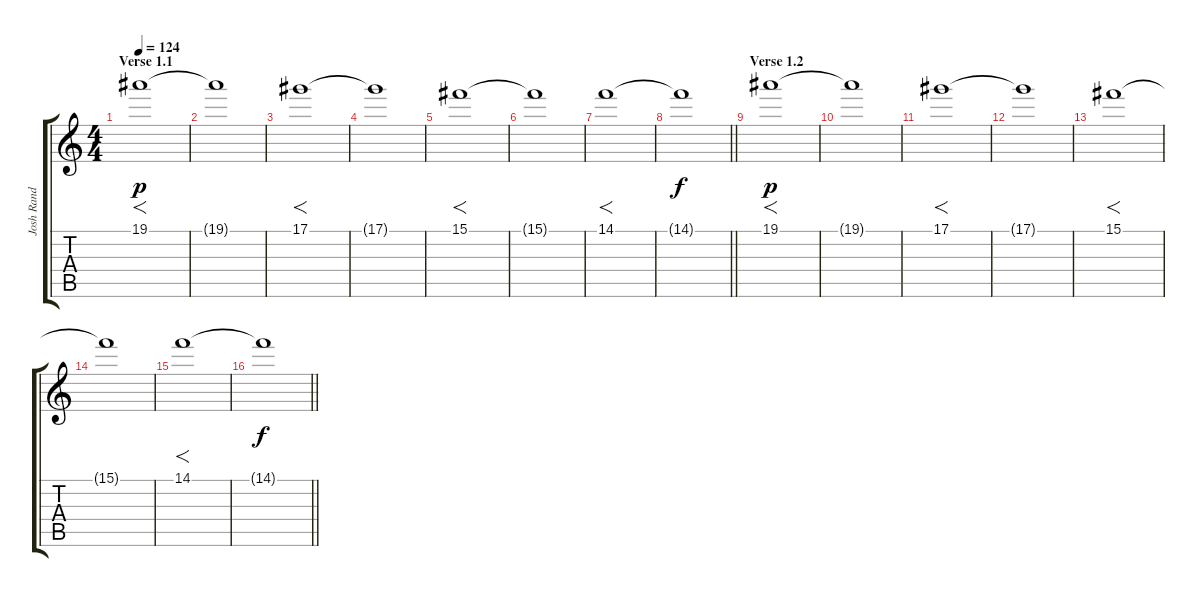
\track ("Josh Rand Solo" "Josh Rand ") {instrument distortionguitar}
\staff {score tabs}
\tuning (Eb4 Bb3 Gb3 Db3 Ab2 Eb2) {hide}
\ts (4 4)
\section ("" "Verse 1.1")
\tempo 124
\clef g2
\ks c
19.1.1{f dy p volume 9} |
19.1{t}.1 |
17.1.1{f} |
17.1{t}.1 |
15.1.1{f} |
15.1{t}.1 |
14.1.1{f} |
\barLineRight lightlight
14.1{t}.1{dy f} |
\section ("" "Verse 1.2")
19.1.1{f dy p volume 9} |
19.1{t}.1 |
17.1.1{f} |
17.1{t}.1 |
15.1.1{f} |
15.1{t}.1 |
14.1.1{f} |
\barLineRight lightlight
14.1{t}.1{dy f}
